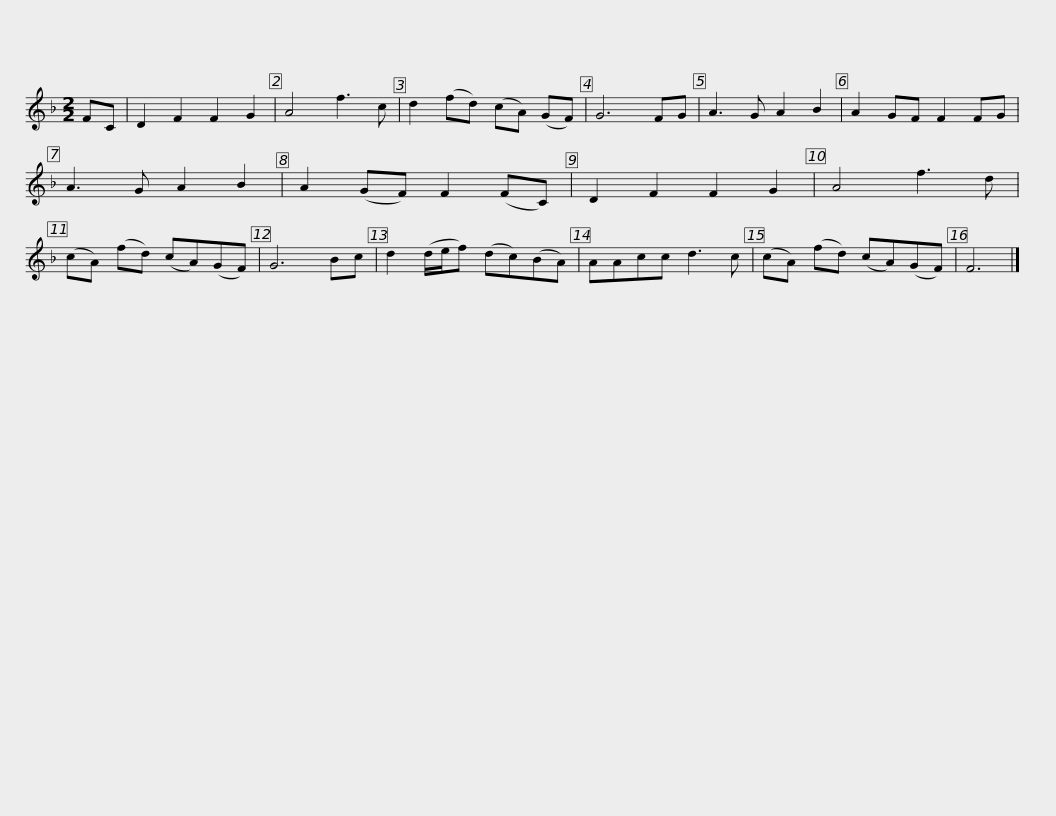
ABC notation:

X:1
L:1/8
M:2/2
I:linebreak $
K:F
V:1 treble
V:1
 FC | D2 F2 F2 G2 | A4 f3 c | d2 (fd) (cA) (GF) | G6 FG | %5
 A3 G A2 B2 | A2 GF F2 FG | A3 G A2 B2 | A2 (GF) F2 (FC) |$ D2 F2 F2 G2 | %10
 A4 f3 d | (cA) (fd) (cA)(GF) | G6 Bc | d2 (d/e/f) (dc)(BA) | AAcc d3 c | %15
 (cA) (fd) (cA)(GF) | F6 |] %17
